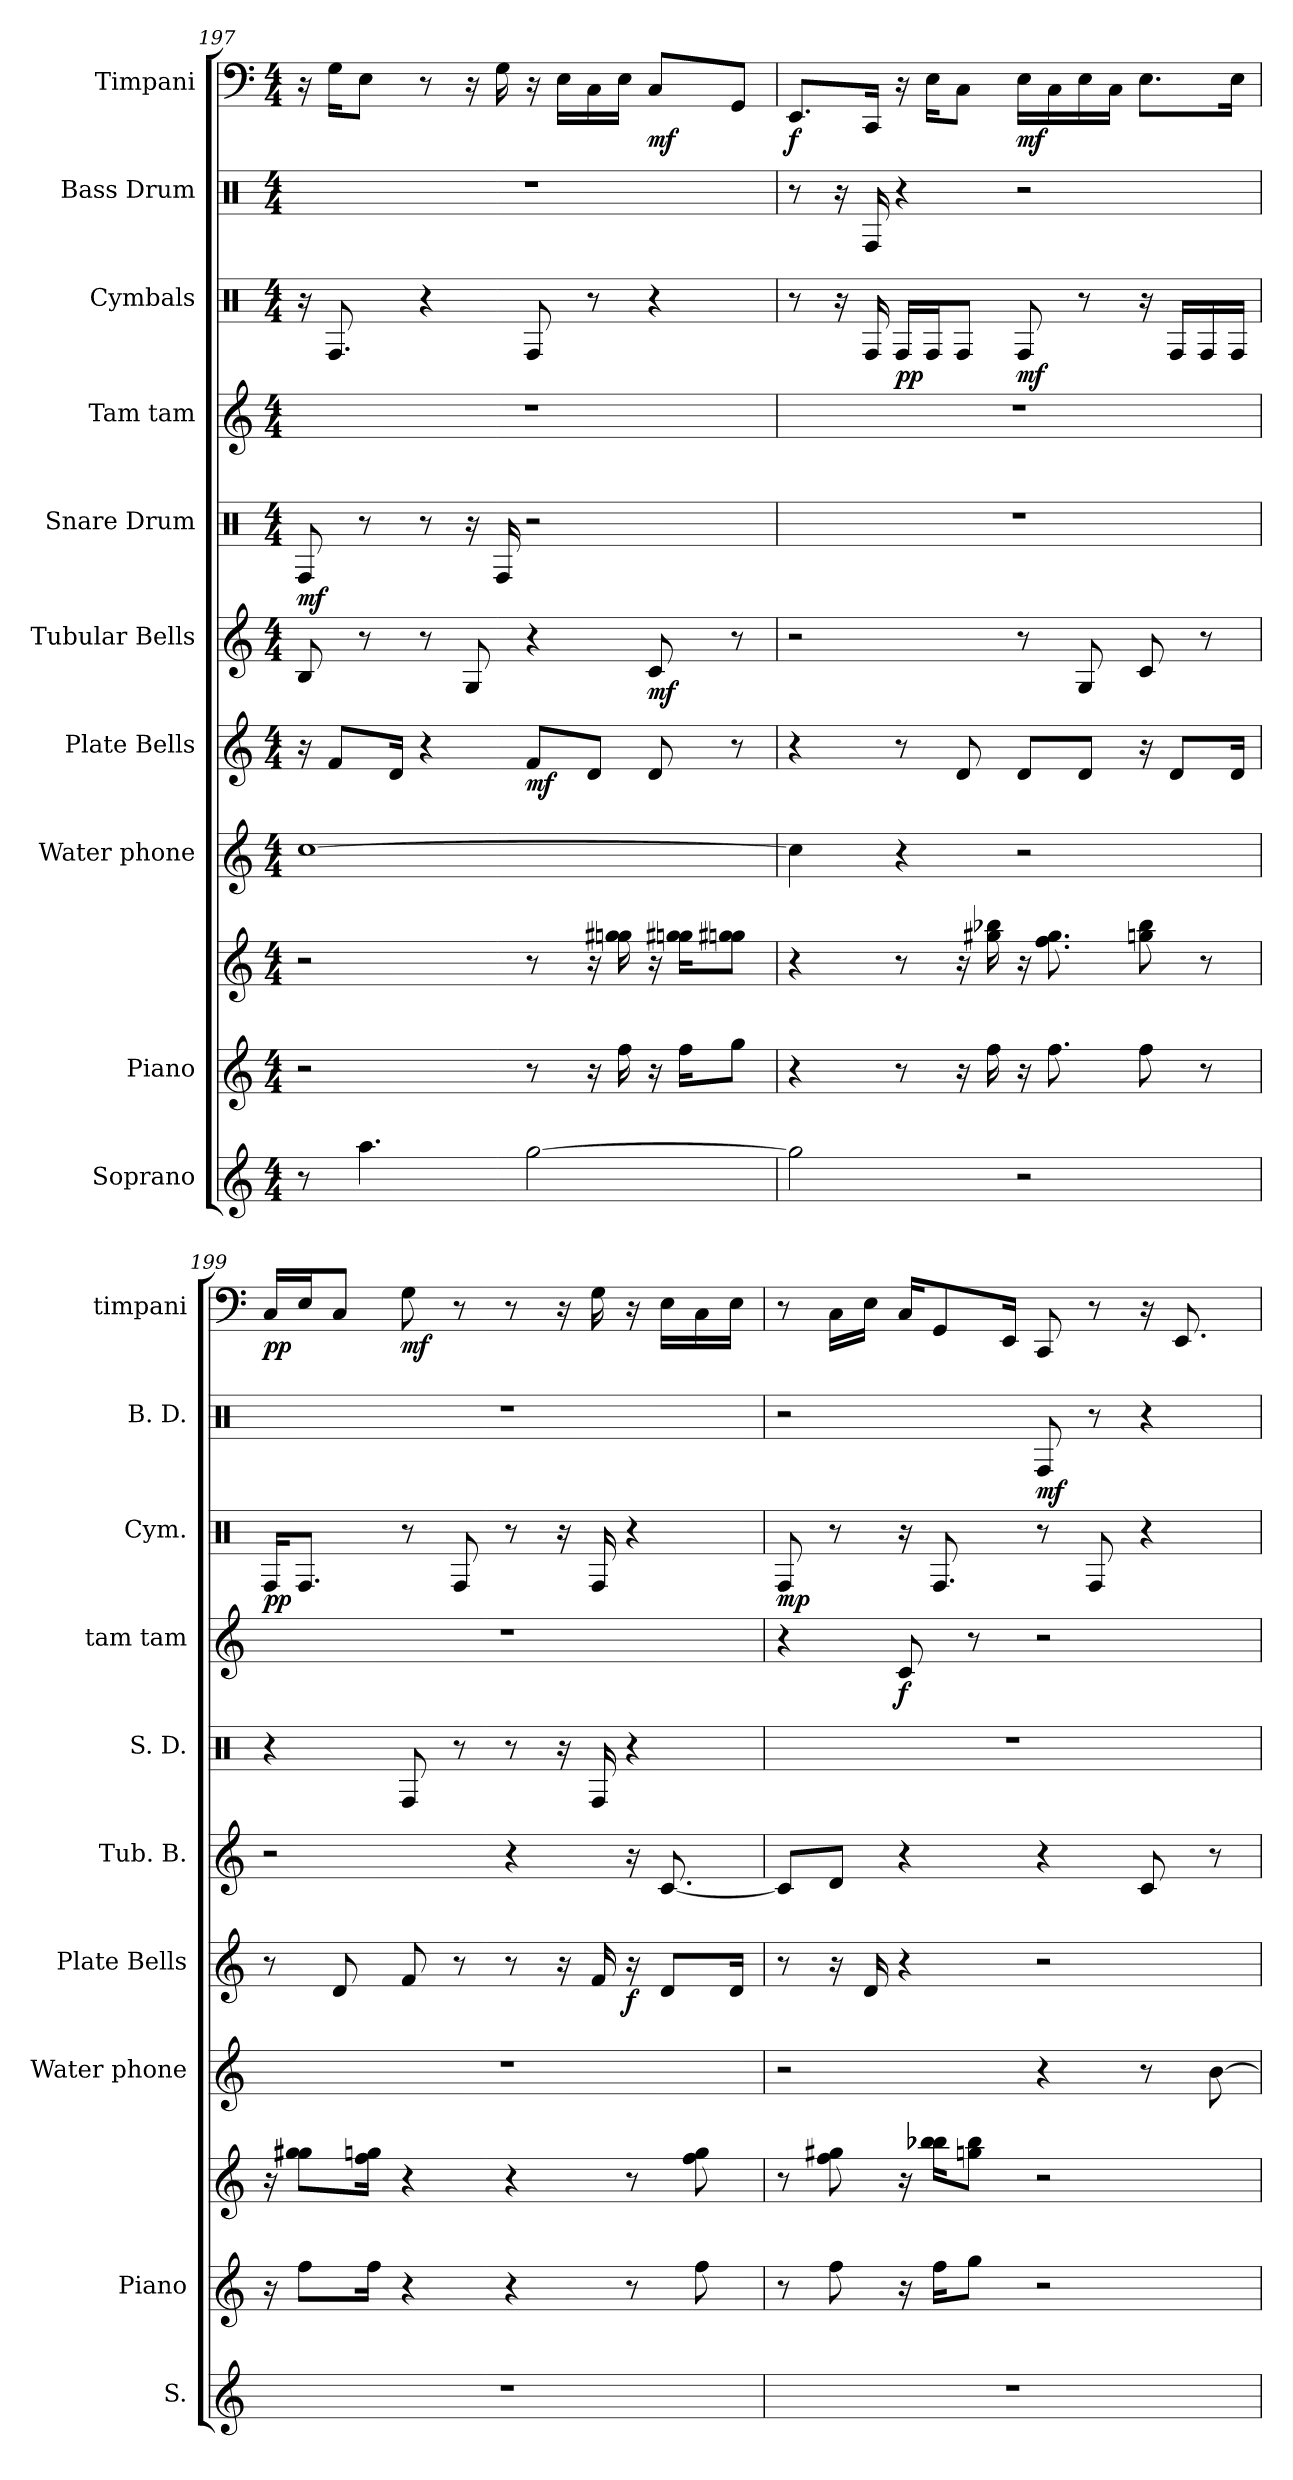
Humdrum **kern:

**kern	**kern	**kern	**kern	**kern	**dynam	**kern	**dynam	**kern	**dynam	**kern	**dynam	**kern	**dynam	**kern	**dynam	**kern	**dynam
*part10	*part9	*part9	*part8	*part7	*part7	*part6	*part6	*part5	*part5	*part4	*part4	*part3	*part3	*part2	*part2	*part1	*part1
*staff11	*staff10	*staff9	*staff8	*staff7	*staff7	*staff6	*staff6	*staff5	*staff5	*staff4	*staff4	*staff3	*staff3	*staff2	*staff2	*staff1	*staff1
*I"Soprano	*I"Piano	*	*I"Water phone	*I"Plate Bells	*	*I"Tubular Bells	*	*I"Snare Drum	*	*I"Tam tam	*	*I"Cymbals	*	*I"Bass Drum	*	*I"Timpani	*
*I'S.	*I'Piano	*	*I'Water phone	*I'Plate Bells	*	*I'Tub. B.	*	*I'S. D.	*	*I'tam tam	*	*I'Cym.	*	*I'B. D.	*	*I'timpani	*
!!LO:PB:g=z
*clefG2	*clefG2	*clefG2	*clefG2	*clefG2	*	*clefG2	*	*clefX	*	*clefG2	*	*clefX	*	*clefX	*	*clefF4	*
*k[]	*k[]	*k[]	*k[]	*k[]	*	*k[]	*	*k[]	*	*k[]	*	*k[]	*	*k[]	*	*k[]	*
*C:	*C:	*C:	*C:	*C:	*	*C:	*	*C:	*	*C:	*	*C:	*	*C:	*	*C:	*
*M4/4	*M4/4	*M4/4	*M4/4	*M4/4	*	*M4/4	*	*M4/4	*	*M4/4	*	*M4/4	*	*M4/4	*	*M4/4	*
=197	=197	=197	=197	=197	=197	=197	=197	=197	=197	=197	=197	=197	=197	=197	=197	=197	=197
8r	2r	2r	[1cci	16r	.	8Bi/	.	8RFi/	mf	1r	.	16r	.	1r	.	16r	.
.	.	.	.	8fi/L	.	.	.	.	.	.	.	8.RFi/	.	.	.	16Gi\KL	.
4.aai\	.	.	.	.	.	8r	.	8r	.	.	.	.	.	.	.	8Ei\J	.
.	.	.	.	16di/Jk	.	.	.	.	.	.	.	.	.	.	.	.	.
.	.	.	.	4r	.	8r	.	8r	.	.	.	4r	.	.	.	8r	.
.	.	.	.	.	.	8Gi/	.	16r	.	.	.	.	.	.	.	16r	.
.	.	.	.	.	.	.	.	16RFi/	.	.	.	.	.	.	.	16Gi\	.
[2ggi\	8r	8r	.	8fi/L	mf	4r	.	2r	.	.	.	8RFi/	.	.	.	16r	.
.	.	.	.	.	.	.	.	.	.	.	.	.	.	.	.	16Ei\LL	.
.	16r	16r	.	8di/J	.	.	.	.	.	.	.	8r	.	.	.	16Ci\	.
.	16ffi\	16gg#Xi\ 16ggni	.	.	.	.	.	.	.	.	.	.	.	.	.	16Ei\JJ	.
.	16r	16r	.	8di/	.	8ci/	mf	.	.	.	.	4r	.	.	.	8Ci/L	mf
.	16ffi\KL	16ggni\ 16gg#XiKL	.	.	.	.	.	.	.	.	.	.	.	.	.	.	.
.	8ggi\J	8ggni\ 8gg#XiJ	.	8r	.	8r	.	.	.	.	.	.	.	.	.	8GGi/J	.
=198	=198	=198	=198	=198	=198	=198	=198	=198	=198	=198	=198	=198	=198	=198	=198	=198	=198
2ggi\]	4r	4r	4cci\]	4r	.	2r	.	1r	.	1r	.	8r	.	8r	.	8.EEi/L	f
.	.	.	.	.	.	.	.	.	.	.	.	16r	.	16r	.	.	.
.	.	.	.	.	.	.	.	.	.	.	.	16RFi/	.	16RFi/	.	16CCi/Jk	.
.	8r	8r	4r	8r	.	.	.	.	.	.	.	16RFi/LL	pp	4r	.	16r	.
.	.	.	.	.	.	.	.	.	.	.	.	16RFi/J	.	.	.	16Ei\KL	.
.	16r	16r	.	8di/	.	.	.	.	.	.	.	8RFi/J	.	.	.	8Ci\J	.
.	16ffi\	16gg#Xi\ 16bb-Xi	.	.	.	.	.	.	.	.	.	.	.	.	.	.	.
2r	16r	16r	2r	8di/L	.	8r	.	.	.	.	.	8RFi/	mf	2r	.	16Ei\LL	mf
.	8.ffi\	8.ffi\ 8.gg#i	.	.	.	.	.	.	.	.	.	.	.	.	.	16Ci\	.
.	.	.	.	8di/J	.	8Gi/	.	.	.	.	.	8r	.	.	.	16Ei\	.
.	.	.	.	.	.	.	.	.	.	.	.	.	.	.	.	16Ci\JJ	.
.	8ffi\	8ggni\ 8bb-i	.	16r	.	8ci/	.	.	.	.	.	16r	.	.	.	8.Ei\L	.
.	.	.	.	8di/L	.	.	.	.	.	.	.	16RFi/LL	.	.	.	.	.
.	8r	8r	.	.	.	8r	.	.	.	.	.	16RFi/	.	.	.	.	.
.	.	.	.	16di/Jk	.	.	.	.	.	.	.	16RFi/JJ	.	.	.	16Ei\Jk	.
!!LO:PB:g=z
=199	=199	=199	=199	=199	=199	=199	=199	=199	=199	=199	=199	=199	=199	=199	=199	=199	=199
1r	16r	16r	1r	8r	.	2r	.	4r	.	1r	.	16RFi/KL	pp	1r	.	16Ci/LL	pp
.	8ffi\L	8gg#Xi\ 8gg#iL	.	.	.	.	.	.	.	.	.	8.RFi/J	.	.	.	16Ei/J	.
.	.	.	.	8di/	.	.	.	.	.	.	.	.	.	.	.	8Ci/J	.
.	16ffi\Jk	16ffi\ 16ggniJk	.	.	.	.	.	.	.	.	.	.	.	.	.	.	.
.	4r	4r	.	8fi/	.	.	.	8RFi/	.	.	.	8r	.	.	.	8Gi\	mf
.	.	.	.	8r	.	.	.	8r	.	.	.	8RFi/	.	.	.	8r	.
.	4r	4r	.	8r	.	4r	.	8r	.	.	.	8r	.	.	.	8r	.
.	.	.	.	16r	.	.	.	16r	.	.	.	16r	.	.	.	16r	.
.	.	.	.	16fi/	.	.	.	16RFi/	.	.	.	16RFi/	.	.	.	16Gi\	.
.	8r	8r	.	16r	f	16r	.	4r	.	.	.	4r	.	.	.	16r	.
.	.	.	.	8di/L	.	[8.ci/	.	.	.	.	.	.	.	.	.	16Ei\LL	.
.	8ffi\	8ffi\ 8ggi	.	.	.	.	.	.	.	.	.	.	.	.	.	16Ci\	.
.	.	.	.	16di/Jk	.	.	.	.	.	.	.	.	.	.	.	16Ei\JJ	.
=200	=200	=200	=200	=200	=200	=200	=200	=200	=200	=200	=200	=200	=200	=200	=200	=200	=200
1r	8r	8r	2r	8r	.	8ci/L]	.	1r	.	4r	.	8RFi/	mp	2r	.	8r	.
.	8ffi\	8ffi\ 8gg#Xi	.	16r	.	8di/J	.	.	.	.	.	8r	.	.	.	16Ci\LL	.
.	.	.	.	16di/	.	.	.	.	.	.	.	.	.	.	.	16Ei\JJ	.
.	16r	16r	.	4r	.	4r	.	.	.	8ci/	f	16r	.	.	.	16Ci/KL	.
.	16ffi\KL	16bb-Xi\ 16bb-iKL	.	.	.	.	.	.	.	.	.	8.RFi/	.	.	.	8GGi/	.
.	8ggi\J	8ggni\ 8bb-iJ	.	.	.	.	.	.	.	8r	.	.	.	.	.	.	.
.	.	.	.	.	.	.	.	.	.	.	.	.	.	.	.	16EEi/Jk	.
.	2r	2r	4r	2r	.	4r	.	.	.	2r	.	8r	.	8RFi/	mf	8CCi/	.
.	.	.	.	.	.	.	.	.	.	.	.	8RFi/	.	8r	.	8r	.
.	.	.	8r	.	.	8ci/	.	.	.	.	.	4r	.	4r	.	16r	.
.	.	.	.	.	.	.	.	.	.	.	.	.	.	.	.	8.EEi/	.
.	.	.	[8bi\	.	.	8r	.	.	.	.	.	.	.	.	.	.	.
=	=	=	=	=	=	=	=	=	=	=	=	=	=	=	=	=	=
*-	*-	*-	*-	*-	*-	*-	*-	*-	*-	*-	*-	*-	*-	*-	*-	*-	*-
